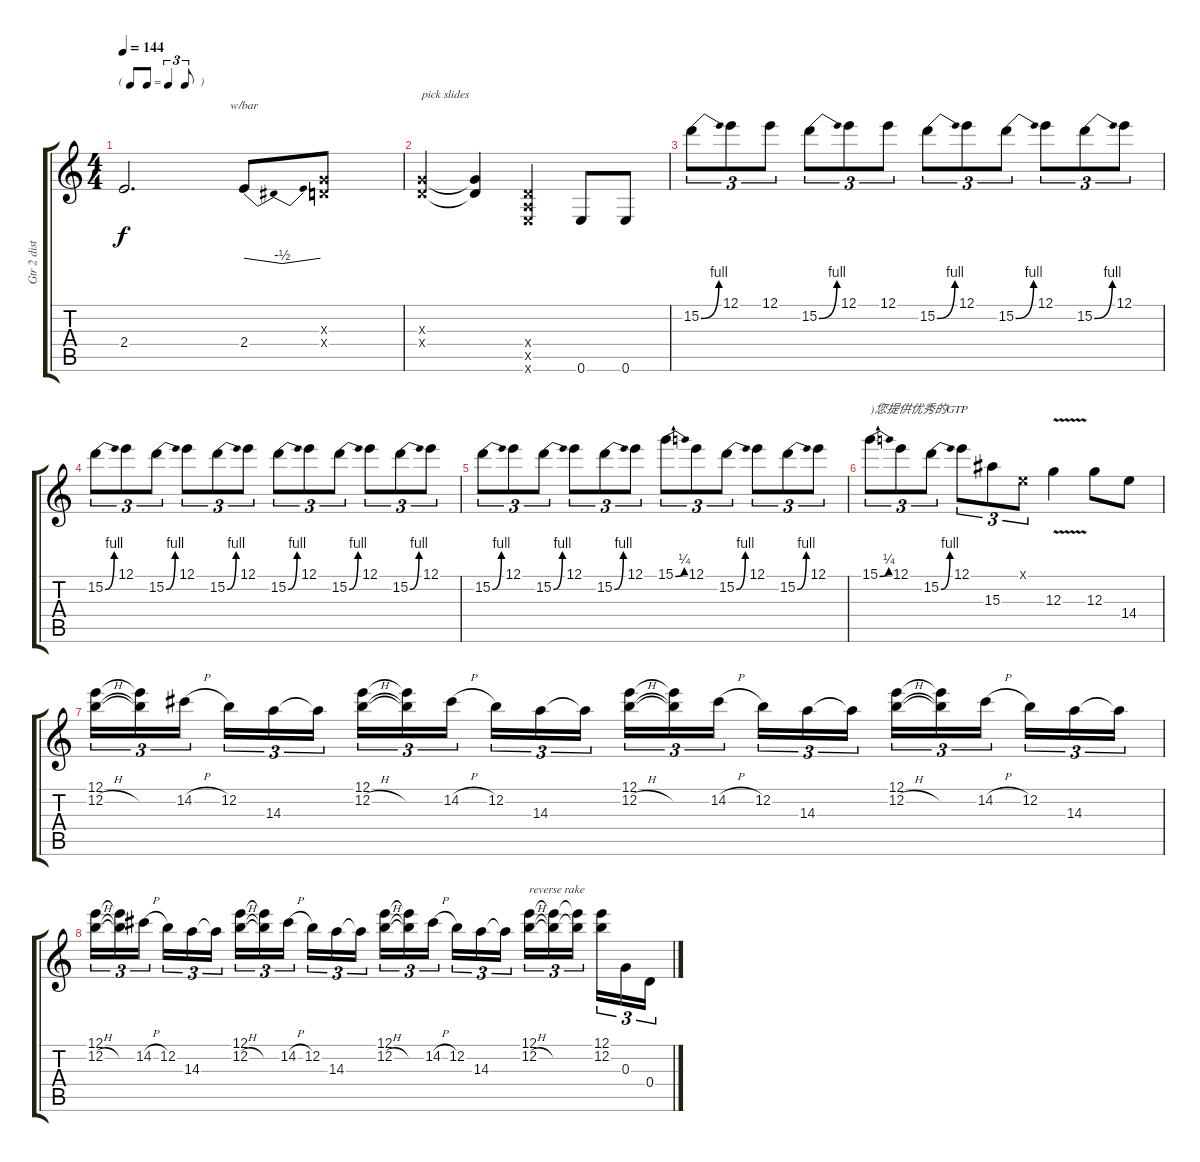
\track ("Gtr 2 distorsion" "Gtr 2 dist") {instrument distortionguitar}
\staff {score tabs}
\tuning (E4 B3 G3 D3 A2 E2) {hide}
\ts (4 4)
\tf triplet8th
\tempo 144
\clef g2
\ks c
2.4{t}.2{d dy f} 2.4.8{tbe (dip default 0 0 30 -2 60 0)} (0.3{x} 0.4{x}).8 |
(0.3{x} 0.4{x}).4{txt "pick slides"} (0.3{t} 0.4{t}).4 (0.4{x} 0.5{x} 0.6{x}).4 0.6.8 0.6.8 |
15.2{be (bend 0 0 60 4)}.8{tu (3 2)} 12.1.8{tu (3 2)} 12.1.8{tu (3 2)} 15.2{be (bend 0 0 60 4)}.8{tu (3 2)} 12.1.8{tu (3 2)} 12.1.8{tu (3 2)} 15.2{be (bend 0 0 60 4)}.8{tu (3 2)} 12.1.8{tu (3 2)} 15.2{be (bend 0 0 60 4)}.8{tu (3 2)} 12.1.8{tu (3 2)} 15.2{be (bend 0 0 60 4)}.8{tu (3 2)} 12.1.8{tu (3 2)} |
15.2{be (bend 0 0 60 4)}.8{tu (3 2)} 12.1.8{tu (3 2)} 15.2{be (bend 0 0 60 4)}.8{tu (3 2)} 12.1.8{tu (3 2)} 15.2{be (bend 0 0 60 4)}.8{tu (3 2)} 12.1.8{tu (3 2)} 15.2{be (bend 0 0 60 4)}.8{tu (3 2)} 12.1.8{tu (3 2)} 15.2{be (bend 0 0 60 4)}.8{tu (3 2)} 12.1.8{tu (3 2)} 15.2{be (bend 0 0 60 4)}.8{tu (3 2)} 12.1.8{tu (3 2)} |
15.2{be (bend 0 0 60 4)}.8{tu (3 2)} 12.1.8{tu (3 2)} 15.2{be (bend 0 0 60 4)}.8{tu (3 2)} 12.1.8{tu (3 2)} 15.2{be (bend 0 0 60 4)}.8{tu (3 2)} 12.1.8{tu (3 2)} 15.1{be (bend 0 0 60 1)}.8{tu (3 2)} 12.1.8{tu (3 2)} 15.2{be (bend 0 0 60 4)}.8{tu (3 2)} 12.1.8{tu (3 2)} 15.2{be (bend 0 0 60 4)}.8{tu (3 2)} 12.1.8{tu (3 2)} |
15.1{be (bend 0 0 60 1)}.8{tu (3 2) txt ")您提供优秀的GTP"} 12.1.8{tu (3 2)} 15.2{be (bend 0 0 60 4)}.8{tu (3 2)} 12.1.8{tu (3 2)} 15.3.8{tu (3 2)} 0.1{x}.8{tu (3 2)} 12.3{v}.4 12.3.8 14.4.8 |
(12.1 12.2{h}).16{tu (3 2)} (12.1{t} 12.2{t}).16{tu (3 2)} 14.2{h}.16{tu (3 2) beam splitsecondary} 12.2.16{tu (3 2)} 14.3.16{tu (3 2)} 14.3{t}.16{tu (3 2)} (12.1 12.2{h}).16{tu (3 2)} (12.1{t} 12.2{t}).16{tu (3 2)} 14.2{h}.16{tu (3 2) beam splitsecondary} 12.2.16{tu (3 2)} 14.3.16{tu (3 2)} 14.3{t}.16{tu (3 2)} (12.1 12.2{h}).16{tu (3 2)} (12.1{t} 12.2{t}).16{tu (3 2)} 14.2{h}.16{tu (3 2) beam splitsecondary} 12.2.16{tu (3 2)} 14.3.16{tu (3 2)} 14.3{t}.16{tu (3 2)} (12.1 12.2{h}).16{tu (3 2)} (12.1{t} 12.2{t}).16{tu (3 2)} 14.2{h}.16{tu (3 2) beam splitsecondary} 12.2.16{tu (3 2)} 14.3.16{tu (3 2)} 14.3{t}.16{tu (3 2)} |
(12.1 12.2{h}).16{tu (3 2)} (12.1{t} 12.2{t}).16{tu (3 2)} 14.2{h}.16{tu (3 2) beam splitsecondary} 12.2.16{tu (3 2)} 14.3.16{tu (3 2)} 14.3{t}.16{tu (3 2)} (12.1 12.2{h}).16{tu (3 2)} (12.1{t} 12.2{t}).16{tu (3 2)} 14.2{h}.16{tu (3 2) beam splitsecondary} 12.2.16{tu (3 2)} 14.3.16{tu (3 2)} 14.3{t}.16{tu (3 2)} (12.1 12.2{h}).16{tu (3 2)} (12.1{t} 12.2{t}).16{tu (3 2)} 14.2{h}.16{tu (3 2) beam splitsecondary} 12.2.16{tu (3 2)} 14.3.16{tu (3 2)} 14.3{t}.16{tu (3 2)} (12.1 12.2{h}).16{tu (3 2) txt "reverse rake"} (12.1{t} 12.2{t}).16{tu (3 2)} (12.1{t} 12.2{t}).16{tu (3 2) beam splitsecondary} (12.1 12.2).16{tu (3 2)} 0.3.16{tu (3 2)} 0.4.16{tu (3 2)}
